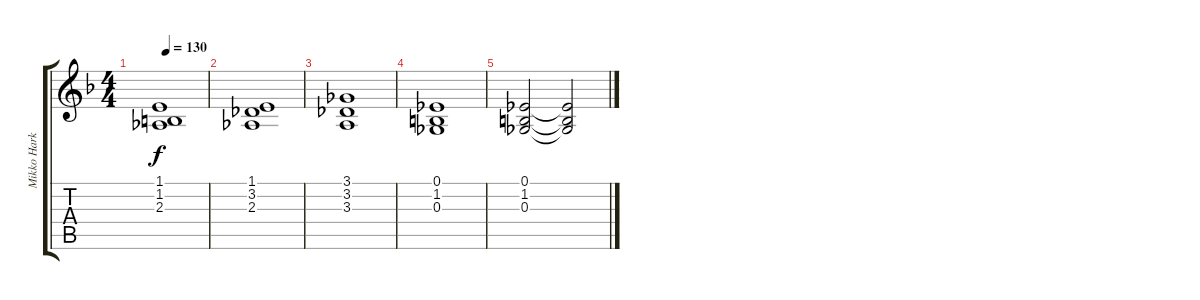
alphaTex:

\track ("Mikko Harkin LH" "Mikko Hark") {instrument harpsichord}
\staff {score tabs}
\tuning (Eb4 Bb3 Gb3 Db3 Ab2 Eb2) {hide}
\ts (4 4)
\tempo 130
\clef g2
\ks dminor
(1.1 1.2 2.3).1{dy f} |
(1.1 3.2 2.3).1 |
(3.1 3.2 3.3).1 |
(0.1 1.2 0.3).1 |
(0.1 1.2 0.3).2 (0.1{t} 1.2{t} 0.3{t}).2
